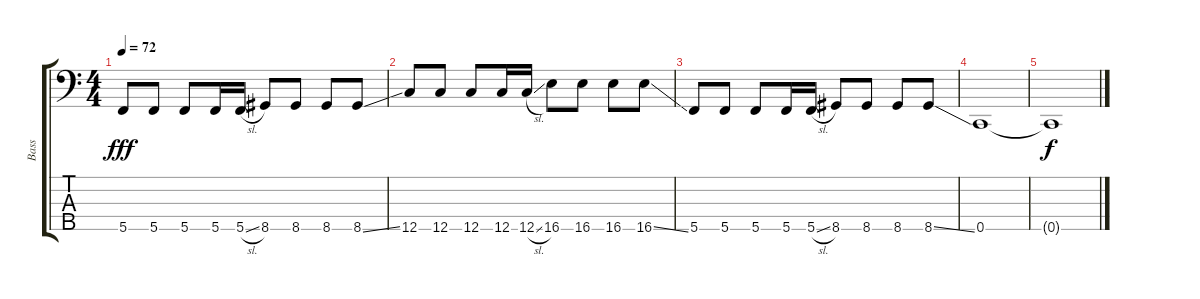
\track ("Bass" "Bass") {instrument electricbasspick}
\staff {score tabs}
\tuning (G2 D2 A1 E1 C1) {hide}
\ts (4 4)
\tempo 72
\clef f4
\ks c
5.5.8{dy fff} 5.5.8 5.5.8 5.5.16 5.5{sl}.16 8.5.8 8.5.8 8.5.8 8.5{ss}.8 |
12.5.8 12.5.8 12.5.8 12.5.16 12.5{sl}.16 16.5.8 16.5.8 16.5.8 16.5{ss}.8 |
5.5.8 5.5.8 5.5.8 5.5.16 5.5{sl}.16 8.5.8 8.5.8 8.5.8 8.5{ss}.8 |
0.5.1{volume 0} |
0.5{t}.1{dy f}
